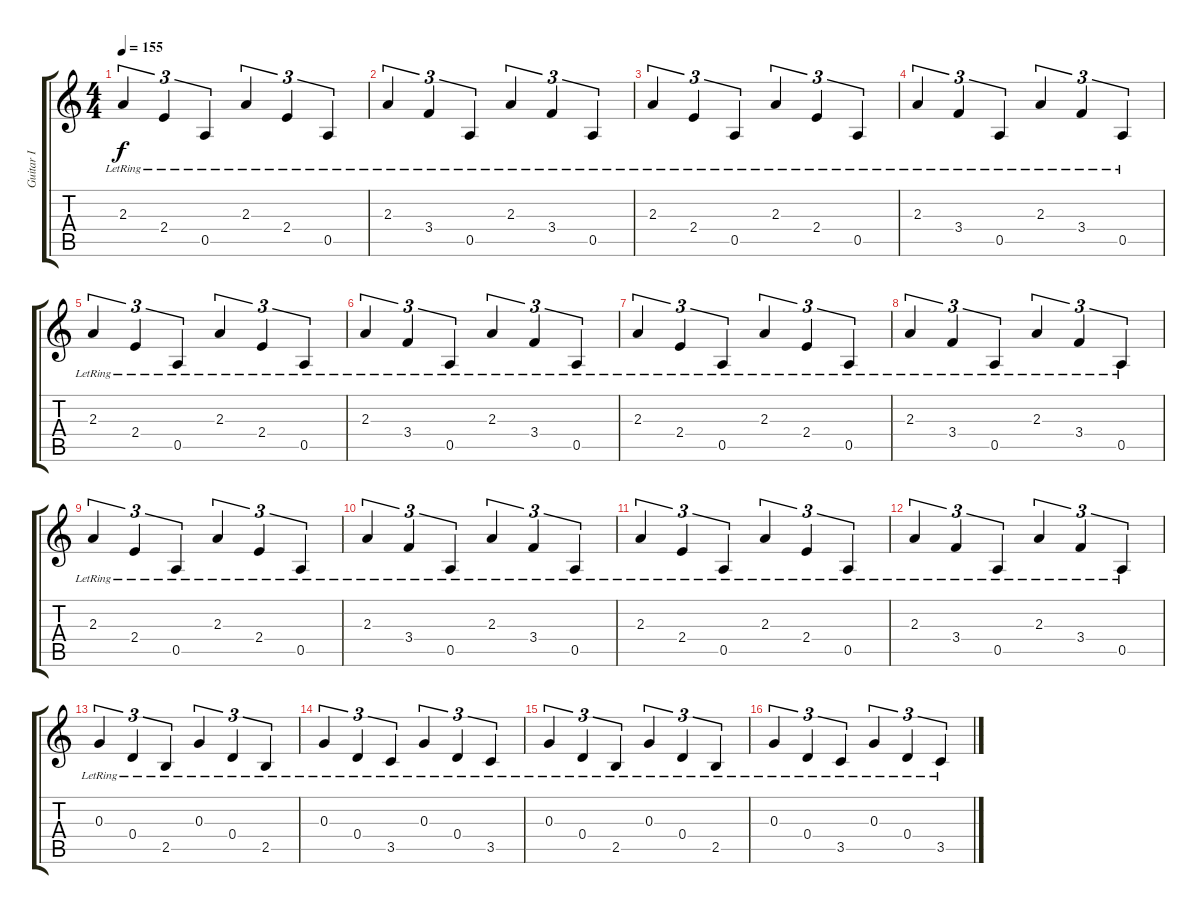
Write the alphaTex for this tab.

\track ("Guitar I" "Guitar I") {instrument acousticguitarsteel}
\staff {score tabs}
\tuning (E4 B3 G3 D3 A2 E2) {hide}
\ts (4 4)
\tempo 155
\clef g2
\ks c
2.3{lr}.4{tu (3 2) dy f instrument acousticguitarsteel} 2.4{lr}.4{tu (3 2)} 0.5{lr}.4{tu (3 2)} 2.3{lr}.4{tu (3 2)} 2.4{lr}.4{tu (3 2)} 0.5{lr}.4{tu (3 2)} |
2.3{lr}.4{tu (3 2)} 3.4{lr}.4{tu (3 2)} 0.5{lr}.4{tu (3 2)} 2.3{lr}.4{tu (3 2)} 3.4{lr}.4{tu (3 2)} 0.5{lr}.4{tu (3 2)} |
2.3{lr}.4{tu (3 2)} 2.4{lr}.4{tu (3 2)} 0.5{lr}.4{tu (3 2)} 2.3{lr}.4{tu (3 2)} 2.4{lr}.4{tu (3 2)} 0.5{lr}.4{tu (3 2)} |
2.3{lr}.4{tu (3 2)} 3.4{lr}.4{tu (3 2)} 0.5{lr}.4{tu (3 2)} 2.3{lr}.4{tu (3 2)} 3.4{lr}.4{tu (3 2)} 0.5{lr}.4{tu (3 2)} |
2.3{lr}.4{tu (3 2)} 2.4{lr}.4{tu (3 2)} 0.5{lr}.4{tu (3 2)} 2.3{lr}.4{tu (3 2)} 2.4{lr}.4{tu (3 2)} 0.5{lr}.4{tu (3 2)} |
2.3{lr}.4{tu (3 2)} 3.4{lr}.4{tu (3 2)} 0.5{lr}.4{tu (3 2)} 2.3{lr}.4{tu (3 2)} 3.4{lr}.4{tu (3 2)} 0.5{lr}.4{tu (3 2)} |
2.3{lr}.4{tu (3 2)} 2.4{lr}.4{tu (3 2)} 0.5{lr}.4{tu (3 2)} 2.3{lr}.4{tu (3 2)} 2.4{lr}.4{tu (3 2)} 0.5{lr}.4{tu (3 2)} |
2.3{lr}.4{tu (3 2)} 3.4{lr}.4{tu (3 2)} 0.5{lr}.4{tu (3 2)} 2.3{lr}.4{tu (3 2)} 3.4{lr}.4{tu (3 2)} 0.5{lr}.4{tu (3 2)} |
2.3{lr}.4{tu (3 2)} 2.4{lr}.4{tu (3 2)} 0.5{lr}.4{tu (3 2)} 2.3{lr}.4{tu (3 2)} 2.4{lr}.4{tu (3 2)} 0.5{lr}.4{tu (3 2)} |
2.3{lr}.4{tu (3 2)} 3.4{lr}.4{tu (3 2)} 0.5{lr}.4{tu (3 2)} 2.3{lr}.4{tu (3 2)} 3.4{lr}.4{tu (3 2)} 0.5{lr}.4{tu (3 2)} |
2.3{lr}.4{tu (3 2)} 2.4{lr}.4{tu (3 2)} 0.5{lr}.4{tu (3 2)} 2.3{lr}.4{tu (3 2)} 2.4{lr}.4{tu (3 2)} 0.5{lr}.4{tu (3 2)} |
2.3{lr}.4{tu (3 2)} 3.4{lr}.4{tu (3 2)} 0.5{lr}.4{tu (3 2)} 2.3{lr}.4{tu (3 2)} 3.4{lr}.4{tu (3 2)} 0.5{lr}.4{tu (3 2)} |
0.3{lr}.4{tu (3 2)} 0.4{lr}.4{tu (3 2)} 2.5{lr}.4{tu (3 2)} 0.3{lr}.4{tu (3 2)} 0.4{lr}.4{tu (3 2)} 2.5{lr}.4{tu (3 2)} |
0.3{lr}.4{tu (3 2)} 0.4{lr}.4{tu (3 2)} 3.5{lr}.4{tu (3 2)} 0.3{lr}.4{tu (3 2)} 0.4{lr}.4{tu (3 2)} 3.5{lr}.4{tu (3 2)} |
0.3{lr}.4{tu (3 2)} 0.4{lr}.4{tu (3 2)} 2.5{lr}.4{tu (3 2)} 0.3{lr}.4{tu (3 2)} 0.4{lr}.4{tu (3 2)} 2.5{lr}.4{tu (3 2)} |
0.3{lr}.4{tu (3 2)} 0.4{lr}.4{tu (3 2)} 3.5{lr}.4{tu (3 2)} 0.3{lr}.4{tu (3 2)} 0.4{lr}.4{tu (3 2)} 3.5{lr}.4{tu (3 2)}
